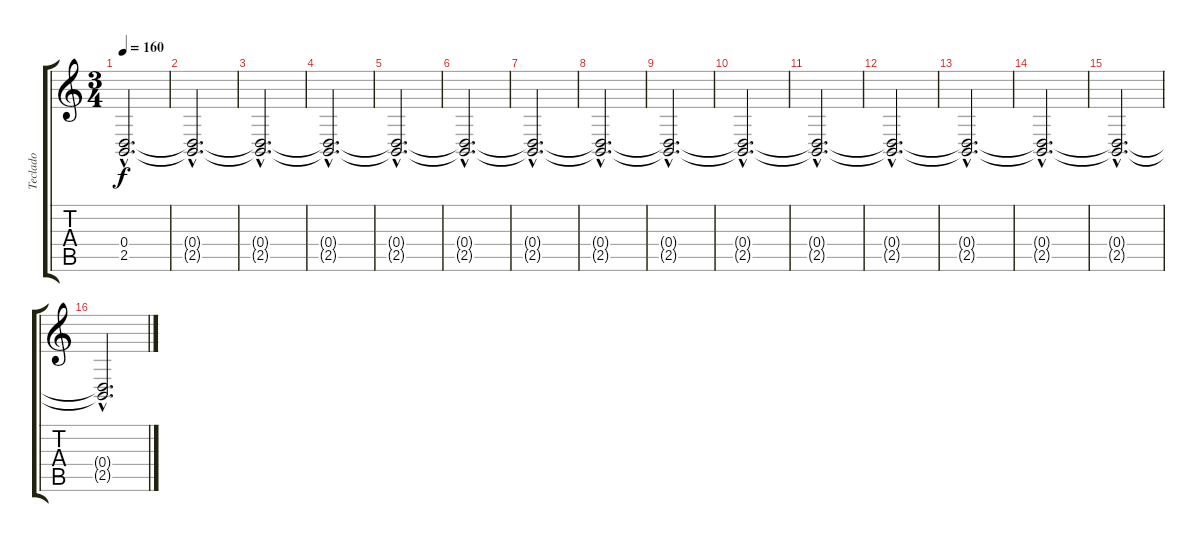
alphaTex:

\track ("Teclado" "Teclado") {instrument applause}
\staff {score tabs}
\tuning (E4 B3 G3 D3 A2 E2) {hide}
\ts (3 4)
\tempo 160
\clef g2
\ks c
(0.4{hac t} 2.5{hac t}).2{d dy f} |
(0.4{hac t} 2.5{hac t}).2{d volume 6} |
(0.4{hac t} 2.5{hac t}).2{d} |
(0.4{hac t} 2.5{hac t}).2{d} |
(0.4{hac t} 2.5{hac t}).2{d} |
(0.4{hac t} 2.5{hac t}).2{d} |
(0.4{hac t} 2.5{hac t}).2{d volume 6} |
(0.4{hac t} 2.5{hac t}).2{d} |
(0.4{hac t} 2.5{hac t}).2{d} |
(0.4{hac t} 2.5{hac t}).2{d} |
(0.4{hac t} 2.5{hac t}).2{d} |
(0.4{hac t} 2.5{hac t}).2{d volume 6} |
(0.4{hac t} 2.5{hac t}).2{d} |
(0.4{hac t} 2.5{hac t}).2{d} |
(0.4{hac t} 2.5{hac t}).2{d} |
(0.4{hac t} 2.5{hac t}).2{d volume 6}
